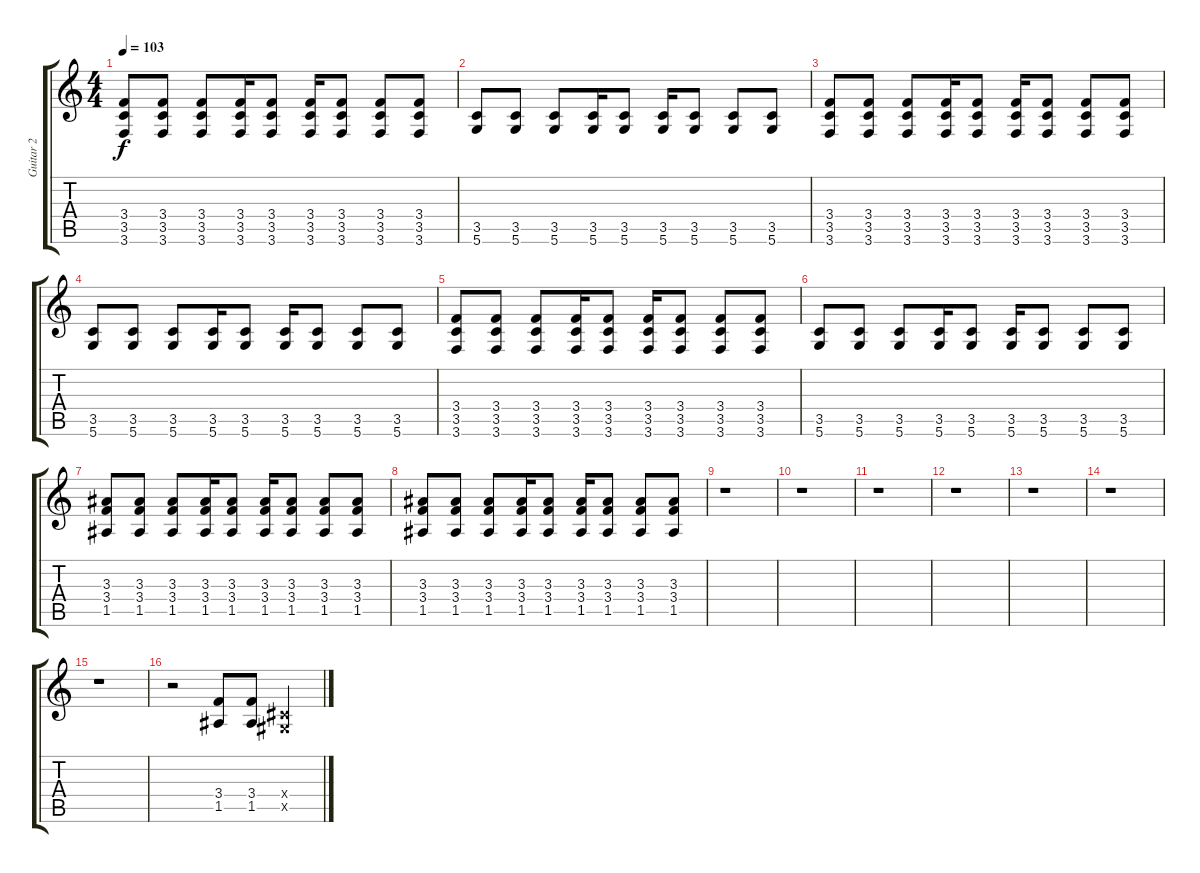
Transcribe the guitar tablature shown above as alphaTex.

\track ("Guitar 2" "Guitar 2") {instrument distortionguitar}
\staff {score tabs}
\tuning (E4 B3 G3 D3 A2 D2) {hide}
\ts (4 4)
\tempo 103
\clef g2
\ks c
(3.4 3.5 3.6).8{dy f} (3.4 3.5 3.6).8 (3.4 3.5 3.6).8 (3.4 3.5 3.6).16 (3.4 3.5 3.6).8 (3.4 3.5 3.6).16 (3.4 3.5 3.6).8 (3.4 3.5 3.6).8 (3.4 3.5 3.6).8 |
(3.5 5.6).8 (3.5 5.6).8 (3.5 5.6).8 (3.5 5.6).16 (3.5 5.6).8 (3.5 5.6).16 (3.5 5.6).8 (3.5 5.6).8 (3.5 5.6).8 |
(3.4 3.5 3.6).8 (3.4 3.5 3.6).8 (3.4 3.5 3.6).8 (3.4 3.5 3.6).16 (3.4 3.5 3.6).8 (3.4 3.5 3.6).16 (3.4 3.5 3.6).8 (3.4 3.5 3.6).8 (3.4 3.5 3.6).8 |
(3.5 5.6).8 (3.5 5.6).8 (3.5 5.6).8 (3.5 5.6).16 (3.5 5.6).8 (3.5 5.6).16 (3.5 5.6).8 (3.5 5.6).8 (3.5 5.6).8 |
(3.4 3.5 3.6).8 (3.4 3.5 3.6).8 (3.4 3.5 3.6).8 (3.4 3.5 3.6).16 (3.4 3.5 3.6).8 (3.4 3.5 3.6).16 (3.4 3.5 3.6).8 (3.4 3.5 3.6).8 (3.4 3.5 3.6).8 |
(3.5 5.6).8 (3.5 5.6).8 (3.5 5.6).8 (3.5 5.6).16 (3.5 5.6).8 (3.5 5.6).16 (3.5 5.6).8 (3.5 5.6).8 (3.5 5.6).8 |
(3.3 3.4 1.5).8 (3.3 3.4 1.5).8 (3.3 3.4 1.5).8 (3.3 3.4 1.5).16 (3.3 3.4 1.5).8 (3.3 3.4 1.5).16 (3.3 3.4 1.5).8 (3.3 3.4 1.5).8 (3.3 3.4 1.5).8 |
(3.3 3.4 1.5).8 (3.3 3.4 1.5).8 (3.3 3.4 1.5).8 (3.3 3.4 1.5).16 (3.3 3.4 1.5).8 (3.3 3.4 1.5).16 (3.3 3.4 1.5).8 (3.3 3.4 1.5).8 (3.3 3.4 1.5).8 |
r.1 |
r.1 |
r.1 |
r.1 |
r.1 |
r.1 |
r.1 |
r.2 (3.4 1.5).8 (3.4 1.5).8 (-1.4{x} -1.5{x}).4
